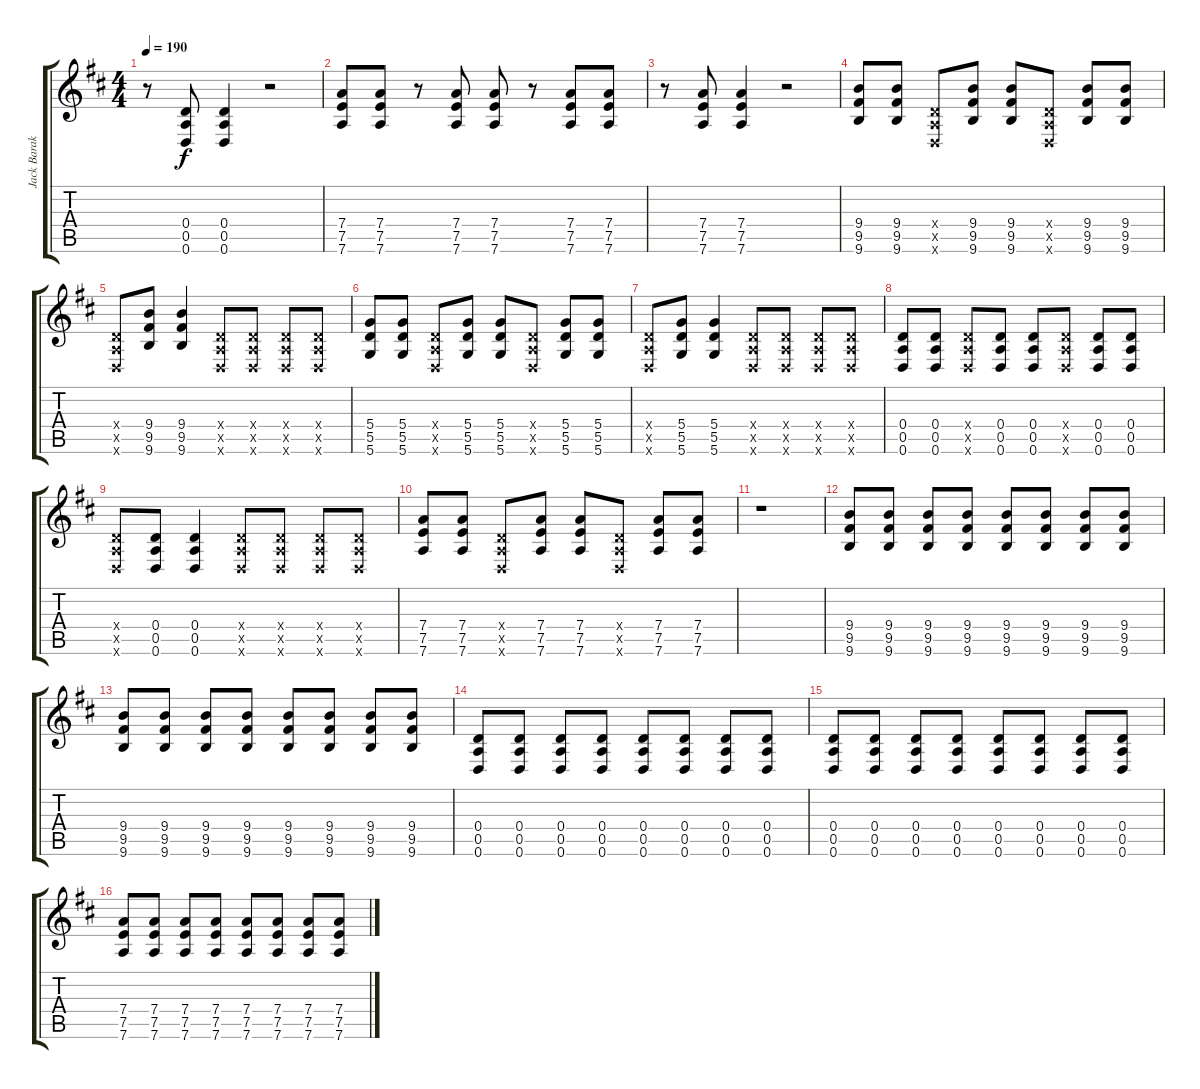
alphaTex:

\track ("Jack Barakat" "Jack Barak") {instrument distortionguitar}
\staff {score tabs}
\tuning (E4 B3 G3 D3 A2 D2) {hide}
\ts (4 4)
\tempo 190
\clef g2
\ks d
r.8{dy f} (0.4 0.5 0.6).8 (0.4 0.5 0.6).4 r.2 |
(7.4 7.5 7.6).8 (7.4 7.5 7.6).8 r.8 (7.4 7.5 7.6).8 (7.4 7.5 7.6).8 r.8 (7.4 7.5 7.6).8 (7.4 7.5 7.6).8 |
r.8 (7.4 7.5 7.6).8 (7.4 7.5 7.6).4 r.2 |
(9.4 9.5 9.6).8 (9.4 9.5 9.6).8 (0.4{x} 0.5{x} 0.6{x}).8 (9.4 9.5 9.6).8 (9.4 9.5 9.6).8 (0.4{x} 0.5{x} 0.6{x}).8 (9.4 9.5 9.6).8 (9.4 9.5 9.6).8 |
(0.4{x} 0.5{x} 0.6{x}).8 (9.4 9.5 9.6).8 (9.4 9.5 9.6).4 (0.4{x} 0.5{x} 0.6{x}).8 (0.4{x} 0.5{x} 0.6{x}).8 (0.4{x} 0.5{x} 0.6{x}).8 (0.4{x} 0.5{x} 0.6{x}).8 |
(5.4 5.5 5.6).8 (5.4 5.5 5.6).8 (0.4{x} 0.5{x} 0.6{x}).8 (5.4 5.5 5.6).8 (5.4 5.5 5.6).8 (0.4{x} 0.5{x} 0.6{x}).8 (5.4 5.5 5.6).8 (5.4 5.5 5.6).8 |
(0.4{x} 0.5{x} 0.6{x}).8 (5.4 5.5 5.6).8 (5.4 5.5 5.6).4 (0.4{x} 0.5{x} 0.6{x}).8 (0.4{x} 0.5{x} 0.6{x}).8 (0.4{x} 0.5{x} 0.6{x}).8 (0.4{x} 0.5{x} 0.6{x}).8 |
(0.4 0.5 0.6).8 (0.4 0.5 0.6).8 (0.4{x} 0.5{x} 0.6{x}).8 (0.4 0.5 0.6).8 (0.4 0.5 0.6).8 (0.4{x} 0.5{x} 0.6{x}).8 (0.4 0.5 0.6).8 (0.4 0.5 0.6).8 |
(0.4{x} 0.5{x} 0.6{x}).8 (0.4 0.5 0.6).8 (0.4 0.5 0.6).4 (0.4{x} 0.5{x} 0.6{x}).8 (0.4{x} 0.5{x} 0.6{x}).8 (0.4{x} 0.5{x} 0.6{x}).8 (0.4{x} 0.5{x} 0.6{x}).8 |
(7.4 7.5 7.6).8 (7.4 7.5 7.6).8 (0.4{x} 0.5{x} 0.6{x}).8 (7.4 7.5 7.6).8 (7.4 7.5 7.6).8 (0.4{x} 0.5{x} 0.6{x}).8 (7.4 7.5 7.6).8 (7.4 7.5 7.6).8 |
r.1 |
(9.4 9.5 9.6).8 (9.4 9.5 9.6).8 (9.4 9.5 9.6).8 (9.4 9.5 9.6).8 (9.4 9.5 9.6).8 (9.4 9.5 9.6).8 (9.4 9.5 9.6).8 (9.4 9.5 9.6).8 |
(9.4 9.5 9.6).8 (9.4 9.5 9.6).8 (9.4 9.5 9.6).8 (9.4 9.5 9.6).8 (9.4 9.5 9.6).8 (9.4 9.5 9.6).8 (9.4 9.5 9.6).8 (9.4 9.5 9.6).8 |
(0.4 0.5 0.6).8 (0.4 0.5 0.6).8 (0.4 0.5 0.6).8 (0.4 0.5 0.6).8 (0.4 0.5 0.6).8 (0.4 0.5 0.6).8 (0.4 0.5 0.6).8 (0.4 0.5 0.6).8 |
(0.4 0.5 0.6).8 (0.4 0.5 0.6).8 (0.4 0.5 0.6).8 (0.4 0.5 0.6).8 (0.4 0.5 0.6).8 (0.4 0.5 0.6).8 (0.4 0.5 0.6).8 (0.4 0.5 0.6).8 |
(7.4 7.5 7.6).8 (7.4 7.5 7.6).8 (7.4 7.5 7.6).8 (7.4 7.5 7.6).8 (7.4 7.5 7.6).8 (7.4 7.5 7.6).8 (7.4 7.5 7.6).8 (7.4 7.5 7.6).8
